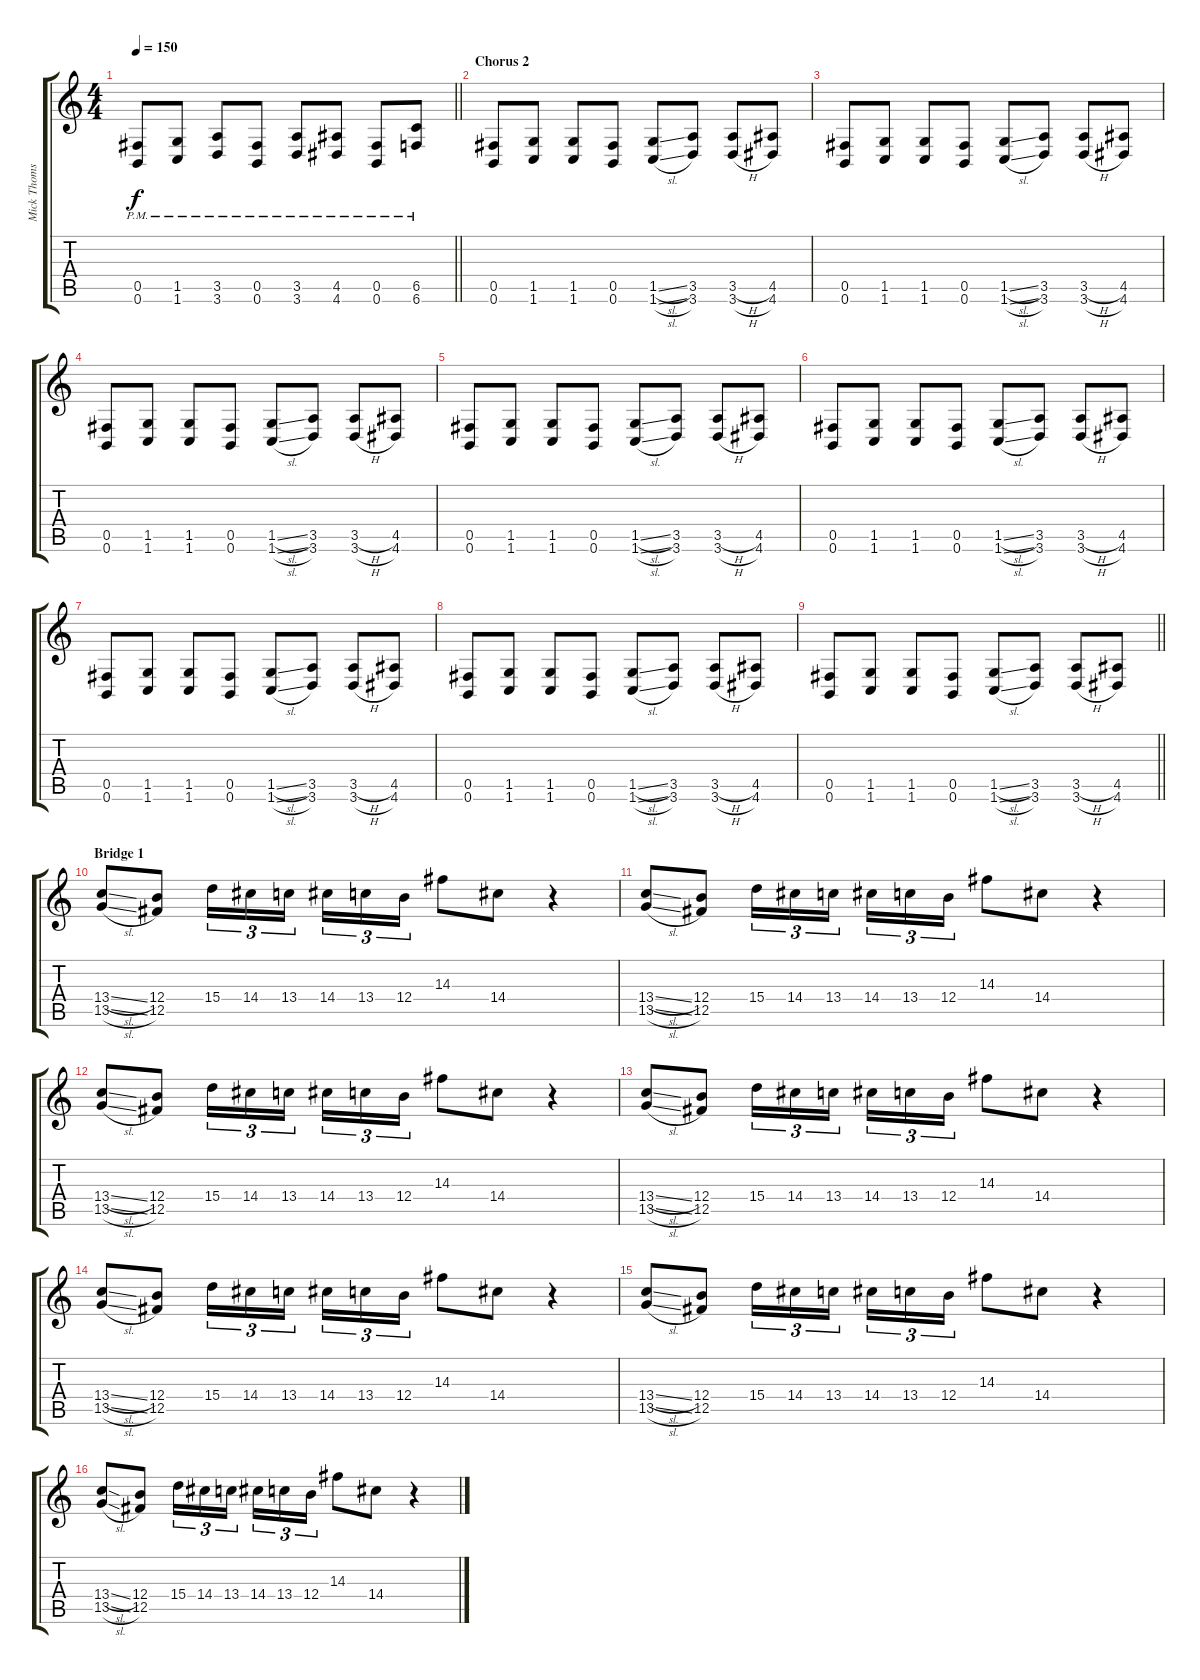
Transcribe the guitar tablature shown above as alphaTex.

\track ("Mick Thomson" "Mick Thoms") {instrument distortionguitar}
\staff {score tabs}
\tuning (Db4 Ab3 E3 B2 Gb2 B1) {hide}
\ts (4 4)
\tempo 150
\clef g2
\barLineRight lightlight
\ks c
(0.5{pm} 0.6{pm}).8{dy f} (1.5{pm} 1.6{pm}).8 (3.5{pm} 3.6{pm}).8 (0.5{pm} 0.6{pm}).8 (3.5{pm} 3.6{pm}).8 (4.5{pm} 4.6{pm}).8 (0.5{pm} 0.6{pm}).8 (6.5{pm} 6.6{pm}).8 |
\section ("" "Chorus 2")
(0.5 0.6).8 (1.5 1.6).8 (1.5 1.6).8 (0.5 0.6).8 (1.5{sl} 1.6{sl}).8 (3.5 3.6).8 (3.5{h} 3.6{h}).8 (4.5 4.6).8 |
(0.5 0.6).8 (1.5 1.6).8 (1.5 1.6).8 (0.5 0.6).8 (1.5{sl} 1.6{sl}).8 (3.5 3.6).8 (3.5{h} 3.6{h}).8 (4.5 4.6).8 |
(0.5 0.6).8 (1.5 1.6).8 (1.5 1.6).8 (0.5 0.6).8 (1.5{sl} 1.6{sl}).8 (3.5 3.6).8 (3.5{h} 3.6{h}).8 (4.5 4.6).8 |
(0.5 0.6).8 (1.5 1.6).8 (1.5 1.6).8 (0.5 0.6).8 (1.5{sl} 1.6{sl}).8 (3.5 3.6).8 (3.5{h} 3.6{h}).8 (4.5 4.6).8 |
(0.5 0.6).8 (1.5 1.6).8 (1.5 1.6).8 (0.5 0.6).8 (1.5{sl} 1.6{sl}).8 (3.5 3.6).8 (3.5{h} 3.6{h}).8 (4.5 4.6).8 |
(0.5 0.6).8 (1.5 1.6).8 (1.5 1.6).8 (0.5 0.6).8 (1.5{sl} 1.6{sl}).8 (3.5 3.6).8 (3.5{h} 3.6{h}).8 (4.5 4.6).8 |
(0.5 0.6).8 (1.5 1.6).8 (1.5 1.6).8 (0.5 0.6).8 (1.5{sl} 1.6{sl}).8 (3.5 3.6).8 (3.5{h} 3.6{h}).8 (4.5 4.6).8 |
\barLineRight lightlight
(0.5 0.6).8 (1.5 1.6).8 (1.5 1.6).8 (0.5 0.6).8 (1.5{sl} 1.6{sl}).8 (3.5 3.6).8 (3.5{h} 3.6{h}).8 (4.5 4.6).8 |
\section ("" "Bridge 1")
(13.4{sl} 13.5{sl}).8{volume 7 instrument distortionguitar} (12.4 12.5).8 15.4.16{tu (3 2)} 14.4.16{tu (3 2)} 13.4.16{tu (3 2) beam splitsecondary} 14.4.16{tu (3 2)} 13.4.16{tu (3 2)} 12.4.16{tu (3 2)} 14.3.8 14.4.8 r.4 |
(13.4{sl} 13.5{sl}).8 (12.4 12.5).8 15.4.16{tu (3 2)} 14.4.16{tu (3 2)} 13.4.16{tu (3 2) beam splitsecondary} 14.4.16{tu (3 2)} 13.4.16{tu (3 2)} 12.4.16{tu (3 2)} 14.3.8 14.4.8 r.4 |
(13.4{sl} 13.5{sl}).8 (12.4 12.5).8 15.4.16{tu (3 2)} 14.4.16{tu (3 2)} 13.4.16{tu (3 2) beam splitsecondary} 14.4.16{tu (3 2)} 13.4.16{tu (3 2)} 12.4.16{tu (3 2)} 14.3.8 14.4.8 r.4 |
(13.4{sl} 13.5{sl}).8 (12.4 12.5).8 15.4.16{tu (3 2)} 14.4.16{tu (3 2)} 13.4.16{tu (3 2) beam splitsecondary} 14.4.16{tu (3 2)} 13.4.16{tu (3 2)} 12.4.16{tu (3 2)} 14.3.8 14.4.8 r.4 |
(13.4{sl} 13.5{sl}).8 (12.4 12.5).8 15.4.16{tu (3 2)} 14.4.16{tu (3 2)} 13.4.16{tu (3 2) beam splitsecondary} 14.4.16{tu (3 2)} 13.4.16{tu (3 2)} 12.4.16{tu (3 2)} 14.3.8 14.4.8 r.4 |
(13.4{sl} 13.5{sl}).8 (12.4 12.5).8 15.4.16{tu (3 2)} 14.4.16{tu (3 2)} 13.4.16{tu (3 2) beam splitsecondary} 14.4.16{tu (3 2)} 13.4.16{tu (3 2)} 12.4.16{tu (3 2)} 14.3.8 14.4.8 r.4 |
(13.4{sl} 13.5{sl}).8 (12.4 12.5).8 15.4.16{tu (3 2)} 14.4.16{tu (3 2)} 13.4.16{tu (3 2) beam splitsecondary} 14.4.16{tu (3 2)} 13.4.16{tu (3 2)} 12.4.16{tu (3 2)} 14.3.8 14.4.8 r.4
